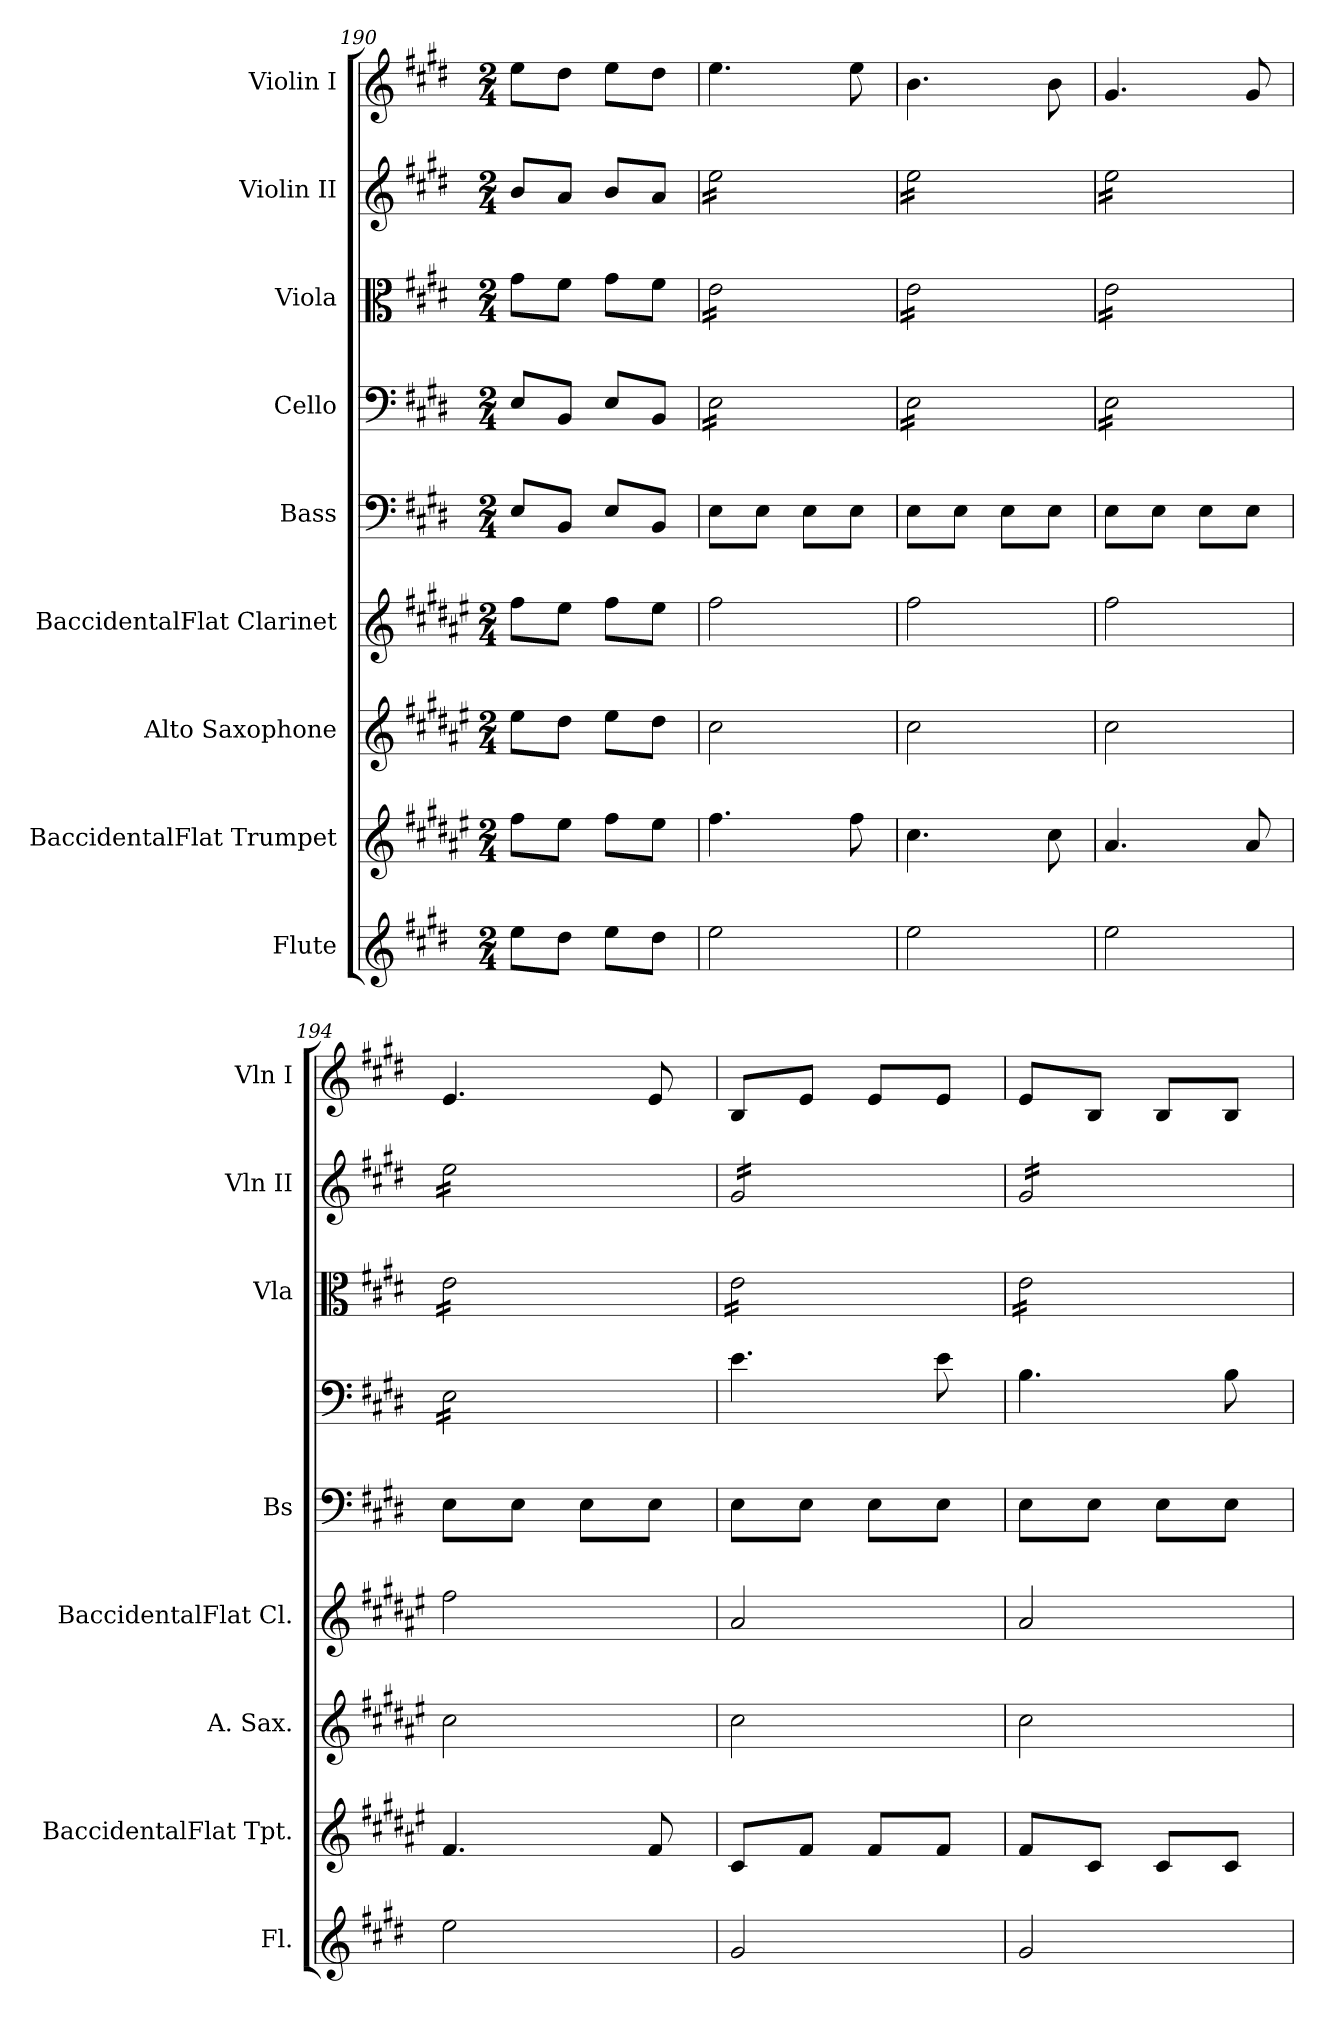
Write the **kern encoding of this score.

**kern	**kern	**kern	**kern	**kern	**kern	**kern	**kern	**kern
*part9	*part8	*part7	*part6	*part5	*part4	*part3	*part2	*part1
*staff9	*staff8	*staff7	*staff6	*staff5	*staff4	*staff3	*staff2	*staff1
*I"Flute	*I"BaccidentalFlat Trumpet	*I"Alto Saxophone	*I"BaccidentalFlat Clarinet	*I"Bass	*I"Cello	*I"Viola	*I"Violin II	*I"Violin I
*I'Fl.	*I'BaccidentalFlat Tpt.	*I'A. Sax.	*I'BaccidentalFlat Cl.	*I'Bs	*	*I'Vla	*I'Vln II	*I'Vln I
*clefG2	*clefG2	*clefG2	*clefG2	*clefF4	*clefF4	*clefC3	*clefG2	*clefG2
*	*ITrd1c2	*ITrd5c9	*ITrd1c2	*	*	*	*	*
*k[f#c#g#d#]	*k[f#c#g#d#]	*k[f#c#g#]	*k[f#c#g#d#]	*k[f#c#g#d#]	*k[f#c#g#d#]	*k[f#c#g#d#]	*k[f#c#g#d#]	*k[f#c#g#d#]
*M2/4	*M2/4	*M2/4	*M2/4	*M2/4	*M2/4	*M2/4	*M2/4	*M2/4
=190	=190	=190	=190	=190	=190	=190	=190	=190
8ee\L	8ee\L	8g#\L	8ee\L	8E/L	8E/L	8g#\L	8b/L	8ee\L
8dd#\J	8dd#\J	8f#\J	8dd#\J	8BB/J	8BB/J	8f#\J	8a/J	8dd#\J
8ee\L	8ee\L	8g#\L	8ee\L	8E/L	8E/L	8g#\L	8b/L	8ee\L
8dd#\J	8dd#\J	8f#\J	8dd#\J	8BB/J	8BB/J	8f#\J	8a/J	8dd#\J
=191	=191	=191	=191	=191	=191	=191	=191	=191
*	*	*	*	*	*tremolo	*	*	*
*	*	*	*	*	*	*tremolo	*	*
*	*	*	*	*	*	*	*tremolo	*
2ee\	4.ee\	2e\	2ee\	8E\L	16E\LL	16e\LL	16ee\LL	4.ee\
.	.	.	.	.	16E\	16e\	16ee\	.
.	.	.	.	8E\J	16E\	16e\	16ee\	.
.	.	.	.	.	16E\	16e\	16ee\	.
.	.	.	.	8E\L	16E\	16e\	16ee\	.
.	.	.	.	.	16E\	16e\	16ee\	.
.	8ee\	.	.	8E\J	16E\	16e\	16ee\	8ee\
.	.	.	.	.	16E\JJ	16e\JJ	16ee\JJ	.
!!LO:PB:g=z
=192	=192	=192	=192	=192	=192	=192	=192	=192
2ee\	4.b\	2e\	2ee\	8E\L	16E\LL	16e\LL	16ee\LL	4.b\
.	.	.	.	.	16E\	16e\	16ee\	.
.	.	.	.	8E\J	16E\	16e\	16ee\	.
.	.	.	.	.	16E\	16e\	16ee\	.
.	.	.	.	8E\L	16E\	16e\	16ee\	.
.	.	.	.	.	16E\	16e\	16ee\	.
.	8b\	.	.	8E\J	16E\	16e\	16ee\	8b\
.	.	.	.	.	16E\JJ	16e\JJ	16ee\JJ	.
=193	=193	=193	=193	=193	=193	=193	=193	=193
2ee\	4.g#/	2e\	2ee\	8E\L	16E\LL	16e\LL	16ee\LL	4.g#/
.	.	.	.	.	16E\	16e\	16ee\	.
.	.	.	.	8E\J	16E\	16e\	16ee\	.
.	.	.	.	.	16E\	16e\	16ee\	.
.	.	.	.	8E\L	16E\	16e\	16ee\	.
.	.	.	.	.	16E\	16e\	16ee\	.
.	8g#/	.	.	8E\J	16E\	16e\	16ee\	8g#/
.	.	.	.	.	16E\JJ	16e\JJ	16ee\JJ	.
=194	=194	=194	=194	=194	=194	=194	=194	=194
2ee\	4.e/	2e\	2ee\	8E\L	16E\LL	16e\LL	16ee\LL	4.e/
.	.	.	.	.	16E\	16e\	16ee\	.
.	.	.	.	8E\J	16E\	16e\	16ee\	.
.	.	.	.	.	16E\	16e\	16ee\	.
.	.	.	.	8E\L	16E\	16e\	16ee\	.
.	.	.	.	.	16E\	16e\	16ee\	.
.	8e/	.	.	8E\J	16E\	16e\	16ee\	8e/
.	.	.	.	.	16E\JJ	16e\JJ	16ee\JJ	.
*	*	*	*	*	*Xtremolo	*	*	*
=195	=195	=195	=195	=195	=195	=195	=195	=195
2g#/	8B/L	2e\	2g#/	8E\L	4.e\	16e\LL	16g#/LL	8B/L
.	.	.	.	.	.	16e\	16g#/	.
.	8e/J	.	.	8E\J	.	16e\	16g#/	8e/J
.	.	.	.	.	.	16e\	16g#/	.
.	8e/L	.	.	8E\L	.	16e\	16g#/	8e/L
.	.	.	.	.	.	16e\	16g#/	.
.	8e/J	.	.	8E\J	8e\	16e\	16g#/	8e/J
.	.	.	.	.	.	16e\JJ	16g#/JJ	.
=196	=196	=196	=196	=196	=196	=196	=196	=196
2g#/	8e/L	2e\	2g#/	8E\L	4.B\	16e\LL	16g#/LL	8e/L
.	.	.	.	.	.	16e\	16g#/	.
.	8B/J	.	.	8E\J	.	16e\	16g#/	8B/J
.	.	.	.	.	.	16e\	16g#/	.
.	8B/L	.	.	8E\L	.	16e\	16g#/	8B/L
.	.	.	.	.	.	16e\	16g#/	.
.	8B/J	.	.	8E\J	8B\	16e\	16g#/	8B/J
.	.	.	.	.	.	16e\JJ	16g#/JJ	.
*	*	*	*	*	*	*	*Xtremolo	*
*	*	*	*	*	*	*Xtremolo	*	*
=	=	=	=	=	=	=	=	=
*-	*-	*-	*-	*-	*-	*-	*-	*-
